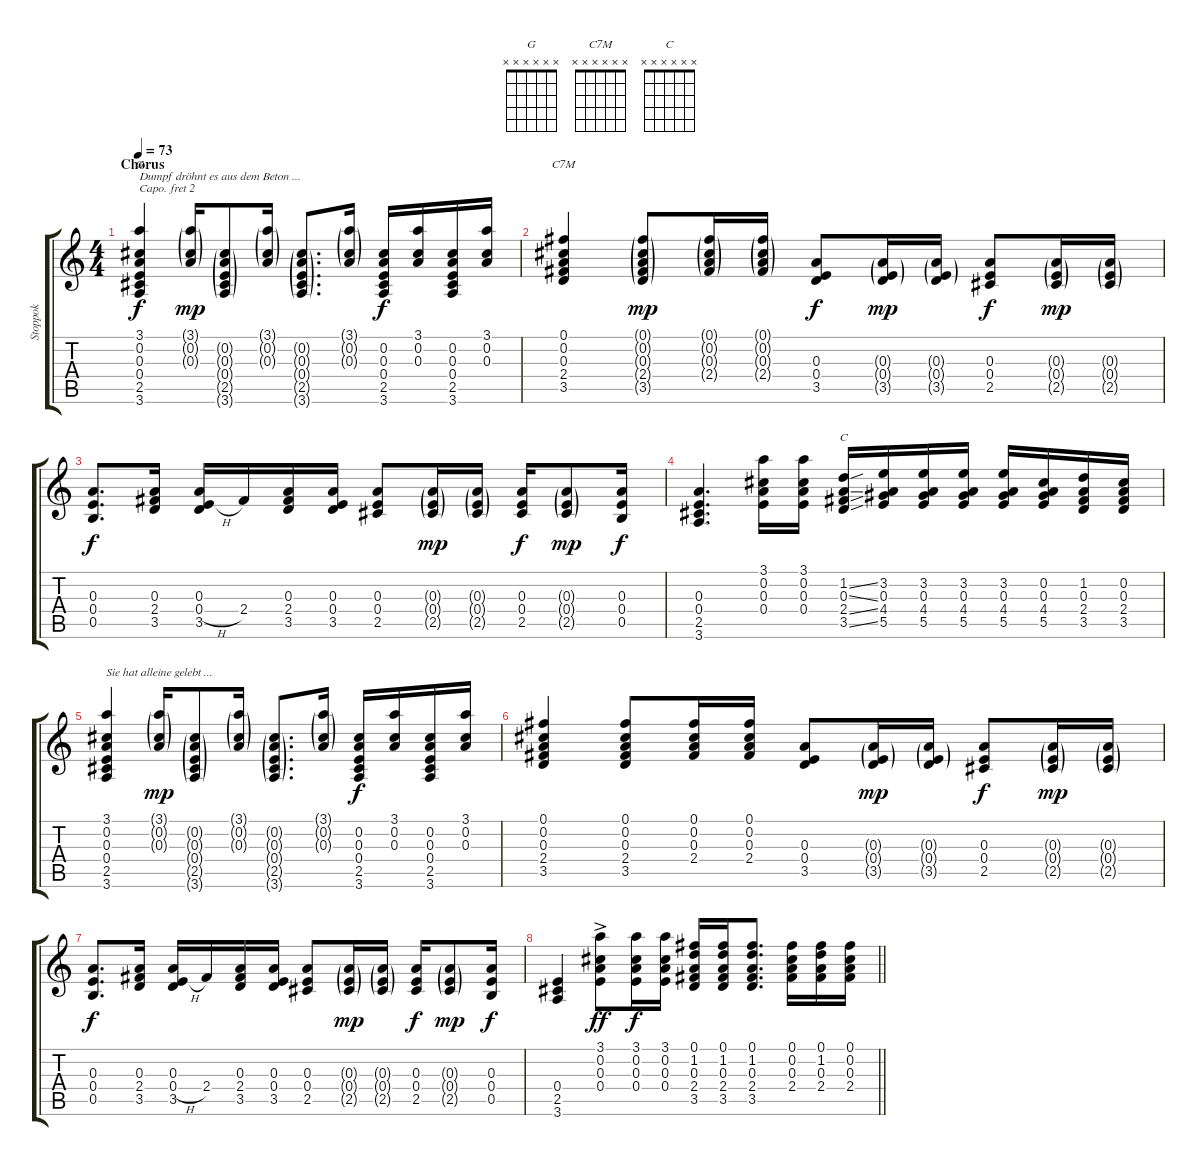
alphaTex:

\track ("Stoppok" "Stoppok") {instrument acousticguitarsteel}
\staff {score tabs}
\capo 2
\tuning (E4 B3 G3 D3 A2 E2) {hide}
\chord ("G" x x x x x x)
\chord ("C7M" x x x x x x)
\chord ("C" x x x x x x)
\ts (4 4)
\section ("" "Chorus")
\tempo 73
\clef g2
\ks c
(3.1 0.2 0.3 0.4 2.5 3.6).4{ch "G" txt "Dumpf dröhnt es aus dem Beton ..." dy f} (3.1{g} 0.2{g} 0.3{g}).16{dy mp} (0.2{g} 0.3{g} 0.4{g} 2.5{g} 3.6{g}).8 (3.1{g} 0.2{g} 0.3{g}).16 (0.2{g} 0.3{g} 0.4{g} 2.5{g} 3.6{g}).8{d} (3.1{g} 0.2{g} 0.3{g}).16 (0.2 0.3 0.4 2.5 3.6).16{dy f} (3.1 0.2 0.3).16 (0.2 0.3 0.4 2.5 3.6).16 (3.1 0.2 0.3).16 |
(0.1 0.2 0.3 2.4 3.5).4{ch "C7M"} (0.1{g} 0.2{g} 0.3{g} 2.4{g} 3.5{g}).8{dy mp} (0.1{g} 0.2{g} 0.3{g} 2.4{g}).16 (0.1{g} 0.2{g} 0.3{g} 2.4{g}).16 (0.3 0.4 3.5).8{dy f} (0.3{g} 0.4{g} 3.5{g}).16{dy mp} (0.3{g} 0.4{g} 3.5{g}).16 (0.3 0.4 2.5).8{dy f} (0.3{g} 0.4{g} 2.5{g}).16{dy mp} (0.3{g} 0.4{g} 2.5{g}).16 |
(0.3 0.4 0.5).8{d dy f} (0.3 2.4 3.5).16 (0.3 0.4{h} 3.5).16 2.4.16 (0.3 2.4 3.5).16 (0.3 0.4 3.5).16 (0.3 0.4 2.5).8 (0.3{g} 0.4{g} 2.5{g}).16{dy mp} (0.3{g} 0.4{g} 2.5{g}).16 (0.3 0.4 2.5).16{dy f} (0.3{g} 0.4{g} 2.5{g}).8{dy mp} (0.3 0.4 0.5).16{dy f} |
(0.3 0.4 2.5 3.6).4{d} (3.1 0.2 0.3 0.4).16 (3.1 0.2 0.3 0.4).16 (1.2{ss} 0.3{ss} 2.4{ss} 3.5{ss}).16{ch "C"} (3.2 0.3 4.4 5.5).16 (3.2 0.3 4.4 5.5).16 (3.2 0.3 4.4 5.5).16 (3.2 0.3 4.4 5.5).16 (0.2 0.3 4.4 5.5).16 (1.2 0.3 2.4 3.5).16 (0.2 0.3 2.4 3.5).16 |
(3.1 0.2 0.3 0.4 2.5 3.6).4{txt "Sie hat alleine gelebt ..."} (3.1{g} 0.2{g} 0.3{g}).16{dy mp} (0.2{g} 0.3{g} 0.4{g} 2.5{g} 3.6{g}).8 (3.1{g} 0.2{g} 0.3{g}).16 (0.2{g} 0.3{g} 0.4{g} 2.5{g} 3.6{g}).8{d} (3.1{g} 0.2{g} 0.3{g}).16 (0.2 0.3 0.4 2.5 3.6).16{dy f} (3.1 0.2 0.3).16 (0.2 0.3 0.4 2.5 3.6).16 (3.1 0.2 0.3).16 |
(0.1 0.2 0.3 2.4 3.5).4 (0.1 0.2 0.3 2.4 3.5).8 (0.1 0.2 0.3 2.4).16 (0.1 0.2 0.3 2.4).16 (0.3 0.4 3.5).8 (0.3{g} 0.4{g} 3.5{g}).16{dy mp} (0.3{g} 0.4{g} 3.5{g}).16 (0.3 0.4 2.5).8{dy f} (0.3{g} 0.4{g} 2.5{g}).16{dy mp} (0.3{g} 0.4{g} 2.5{g}).16 |
(0.3 0.4 0.5).8{d dy f} (0.3 2.4 3.5).16 (0.3 0.4{h} 3.5).16 2.4.16 (0.3 2.4 3.5).16 (0.3 0.4 3.5).16 (0.3 0.4 2.5).8 (0.3{g} 0.4{g} 2.5{g}).16{dy mp} (0.3{g} 0.4{g} 2.5{g}).16 (0.3 0.4 2.5).16{dy f} (0.3{g} 0.4{g} 2.5{g}).8{dy mp} (0.3 0.4 0.5).16{dy f} |
\barLineRight lightlight
(0.4 2.5 3.6).4 (3.1{ac} 0.2{ac} 0.3{ac} 0.4).8{dy ff} (3.1 0.2 0.3 0.4).16{dy f} (3.1 0.2 0.3 0.4).16 (0.1 1.2 0.3 2.4 3.5).16 (0.1 1.2 0.3 2.4 3.5).16 (0.1 1.2 0.3 2.4 3.5).8{d} (0.1 0.2 0.3 2.4).16 (0.1 1.2 0.3 2.4).16 (0.1 0.2 0.3 2.4).16
